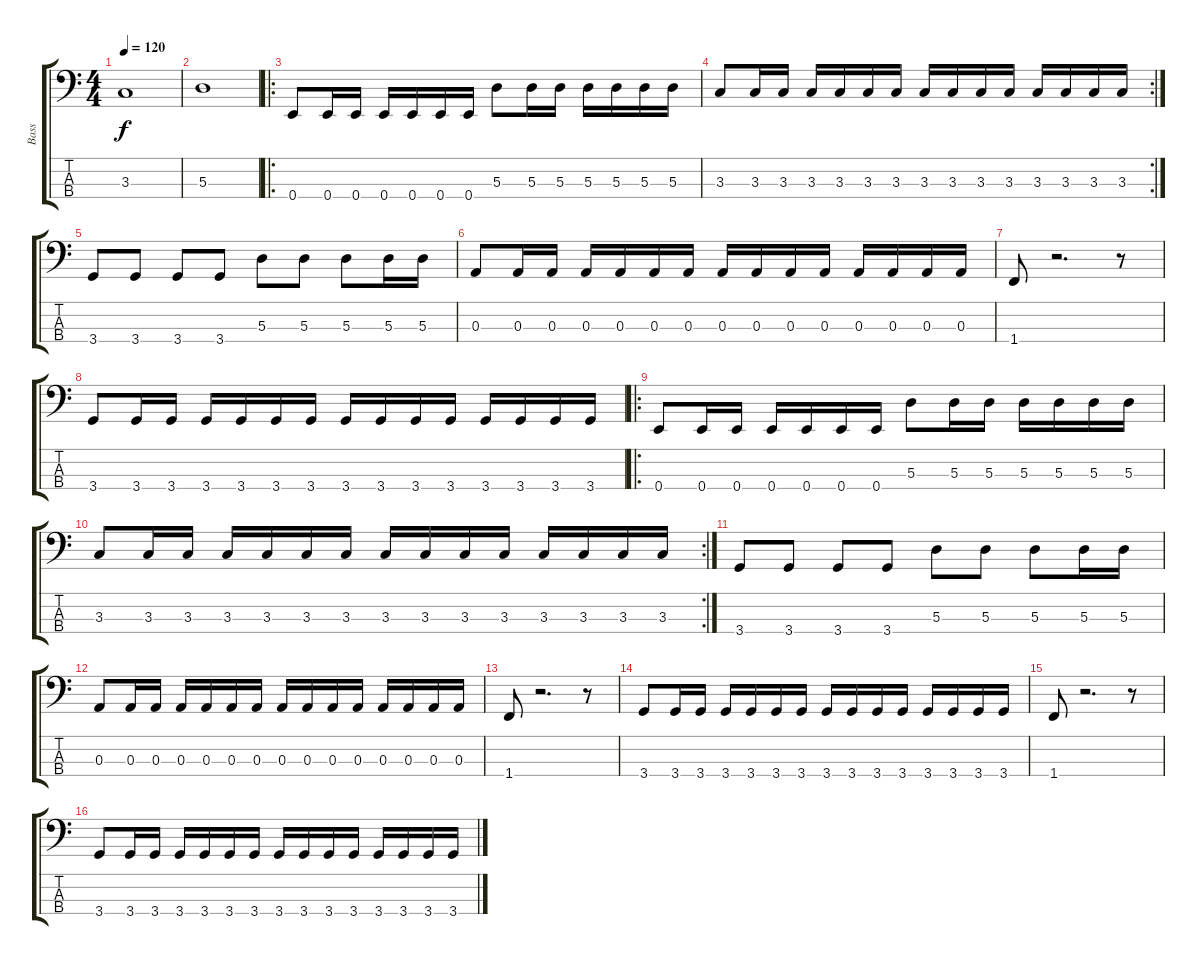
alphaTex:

\track ("Bass" "Bass") {instrument electricbasspick}
\staff {score tabs}
\tuning (G2 D2 A1 E1) {hide}
\ts (4 4)
\tempo 120
\clef f4
\ks c
3.3.1{dy f} |
5.3.1 |
\ro
0.4.8 0.4.16 0.4.16 0.4.16 0.4.16 0.4.16 0.4.16 5.3.8 5.3.16 5.3.16 5.3.16 5.3.16 5.3.16 5.3.16 |
\rc 2
3.3.8 3.3.16 3.3.16 3.3.16 3.3.16 3.3.16 3.3.16 3.3.16 3.3.16 3.3.16 3.3.16 3.3.16 3.3.16 3.3.16 3.3.16 |
3.4.8 3.4.8 3.4.8 3.4.8 5.3.8 5.3.8 5.3.8 5.3.16 5.3.16 |
0.3.8 0.3.16 0.3.16 0.3.16 0.3.16 0.3.16 0.3.16 0.3.16 0.3.16 0.3.16 0.3.16 0.3.16 0.3.16 0.3.16 0.3.16 |
1.4.8 r.2{d} r.8 |
3.4.8 3.4.16 3.4.16 3.4.16 3.4.16 3.4.16 3.4.16 3.4.16 3.4.16 3.4.16 3.4.16 3.4.16 3.4.16 3.4.16 3.4.16 |
\ro
0.4.8 0.4.16 0.4.16 0.4.16 0.4.16 0.4.16 0.4.16 5.3.8 5.3.16 5.3.16 5.3.16 5.3.16 5.3.16 5.3.16 |
\rc 2
3.3.8 3.3.16 3.3.16 3.3.16 3.3.16 3.3.16 3.3.16 3.3.16 3.3.16 3.3.16 3.3.16 3.3.16 3.3.16 3.3.16 3.3.16 |
3.4.8 3.4.8 3.4.8 3.4.8 5.3.8 5.3.8 5.3.8 5.3.16 5.3.16 |
0.3.8 0.3.16 0.3.16 0.3.16 0.3.16 0.3.16 0.3.16 0.3.16 0.3.16 0.3.16 0.3.16 0.3.16 0.3.16 0.3.16 0.3.16 |
1.4.8 r.2{d} r.8 |
3.4.8 3.4.16 3.4.16 3.4.16 3.4.16 3.4.16 3.4.16 3.4.16 3.4.16 3.4.16 3.4.16 3.4.16 3.4.16 3.4.16 3.4.16 |
1.4.8 r.2{d} r.8 |
3.4.8 3.4.16 3.4.16 3.4.16 3.4.16 3.4.16 3.4.16 3.4.16 3.4.16 3.4.16 3.4.16 3.4.16 3.4.16 3.4.16 3.4.16
